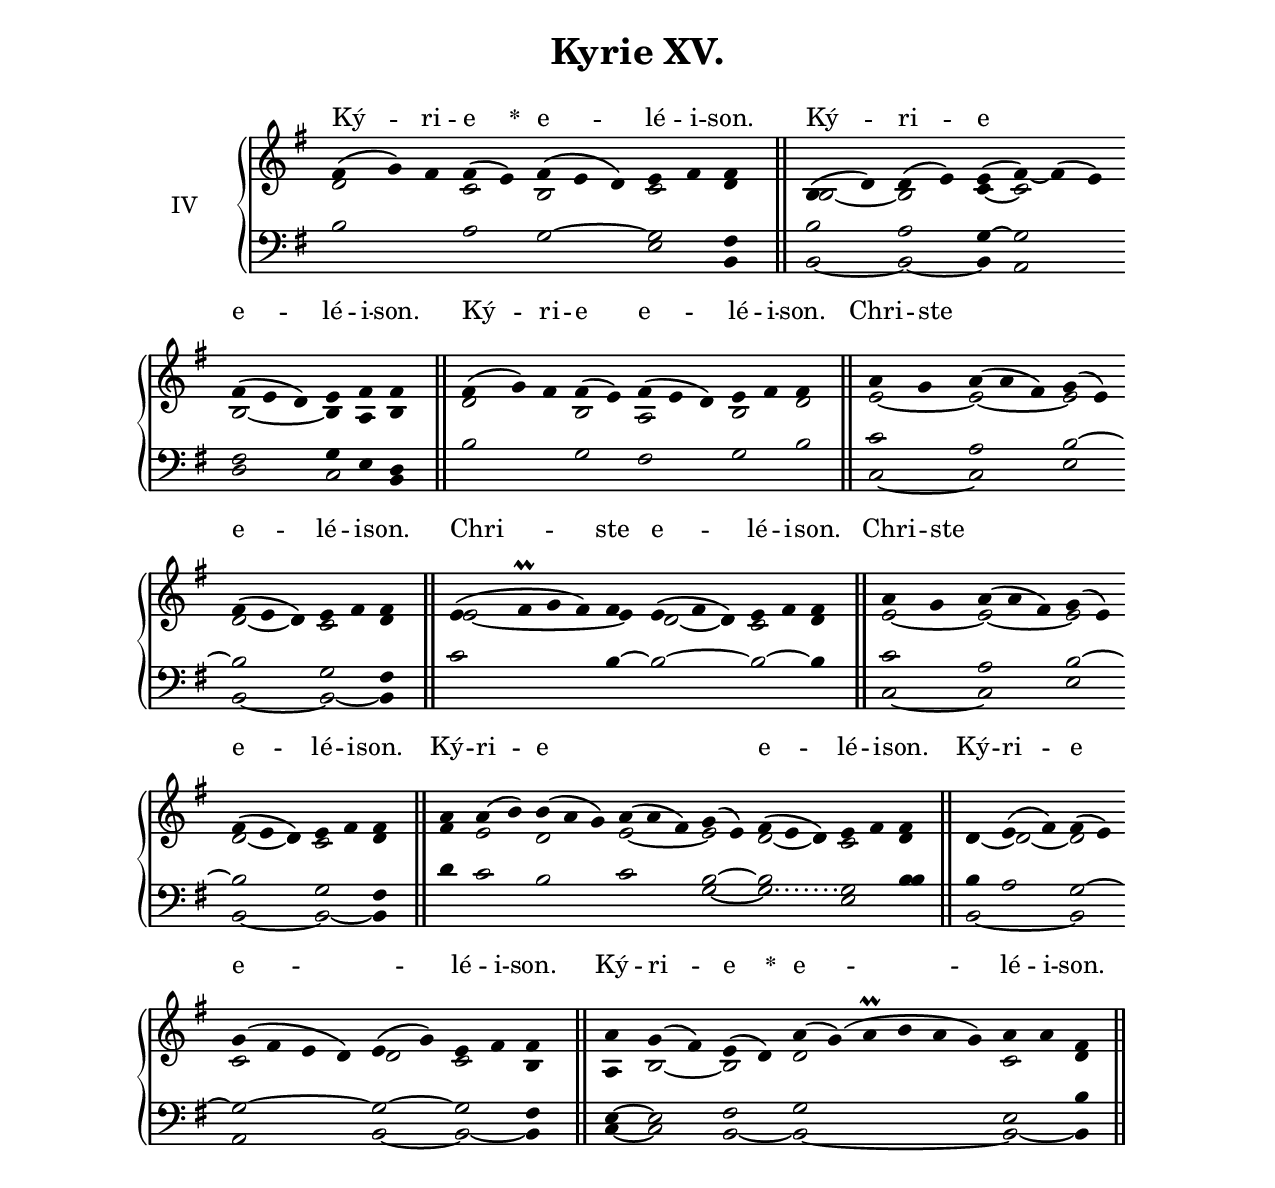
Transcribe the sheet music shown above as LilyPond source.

\version "2.18"
\include "gregorian.ly"
\include "noh2.ily"

%Page reference: page v.84
%(volume.page)

global = {
 \key fis \locrian
 \cadenzaOn 
 \override Glissando #'thickness = #2.0
}

\header {
  title = \markup \center-column {"Kyrie XV." \vspace #1 }
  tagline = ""
  composer = ""
}

\paper {
 #(include-special-characters)
  oddHeaderMarkup = \markup \fill-line {
    \line {}
    \center-column {
      \on-the-fly #first-page     " "
      \on-the-fly #not-first-page ""
    }
    \line { \on-the-fly #print-page-number-check-first \fromproperty #'page:page-number-string }
  }
  evenHeaderMarkup = \markup \fill-line {
    \line { \on-the-fly #print-page-number-check-first \fromproperty #'page:page-number-string }
    \center-column { "" }
    \line {}
  }
}

chantText = \lyricmode {
Ký -- ri -- e 
\set stanza = " * " e -- lé -- i -- son. 
Ký -- ri -- e e -- lé -- i -- son. 
Ký -- ri -- e e -- lé -- i -- son. 
Chri -- ste _ _ e -- lé -- i -- son. 
Chri -- ste e -- lé -- i -- son. 
Chri -- ste _ _ e -- lé -- i -- son. 
Ký -- ri -- e _ _ e -- lé -- i -- son. 
Ký -- ri -- e e -- _ lé -- i -- son. 
Ký -- ri -- e 
\set stanza = " * " e -- lé -- i -- son. }

chantMusic = {
\tieDown   fis'4 ( g'4) fis'4 fis'4 ( e'4)  fis'4 ( e'4 d'4) e'4 fis'4 fis'4 \finalis
 b4 ( d'4) d'4 ( e'4) e'4 ( fis'4) ~ fis'4 ( e'4) \forceBreak
 fis'4 ( e'4 d'4) e'4 fis'4 fis'4 \finalis
 fis'4 ( g'4) fis'4 fis'4 ( e'4) fis'4 ( e'4 d'4) e'4 fis'4 fis'4 \finalis
 a'4 g'4 a'4 ( a'4 fis'4) g'4 ( e'4) \forceBreak
 fis'4 ( e'4 d'4) e'4 fis'4 fis'4 \finalis
 e'4 ( fis'\prall g'4 fis'4) fis'4 e'4 ( fis'4 d'4) e'4 fis'4 fis'4 \finalis
 a'4 g'4 a'4 ( a'4 fis'4) g'4 ( e'4) \forceBreak
 fis'4 ( e'4 d'4) e'4 fis'4 fis'4 \finalis
 a'4 a'4 ( b'4) b'4 ( a'4 g'4) a'4 ( a'4 fis'4) g'4 ( e'4) fis'4 ( e'4 d'4) e'4 fis'4 fis'4 \finalis
 d'4 e'4 ( fis'4) fis'4 ( e'4) \forceBreak
 g'4 ( fis'4 e'4 d'4) e'4 ( g'4) e'4 fis'4 fis'4 \finalis
 a'4 g'4 ( fis'4) e'4 ( d'4)  a'4 ( g'4)( a'\prall b'4 a'4 g'4) a'4 a'4 fis'4 \finalis

}

altoMusic = {
d'2*3/2 c'2 b2*3/2 c'2 d'4 \finalis
b2 ~ b2 c'4 ~ c'2*3/2 b2*3/2 ~ b4 a4 b4 \finalis
d'2*3/2 b2 a2*3/2 b2 d'2*1/2 \finalis
e'2 ~ e'2*3/2 ~ e'2 d'2 ~ d'4 c'2 d'4 \finalis
e'2*4/2 ~ e'4 d'2 ~ d'4 c'2 d'4 \finalis
e'2 ~ e'2*3/2 ~ e'2 d'2 ~ d'4 c'2 d'4 \finalis
fis'4 e'2 d'2*3/2 e'2*3/2 ~ e'2 d'2 ~ d'4 c'2 d'4 \finalis
d'4 ~ d'2 ~ d'2 c'2*4/2 d'2 c'2 b4 \finalis
a4 b2 ~ b2 d'2*6/2 c'2 d'4 \finalis
}

tenorMusic = {
b2*3/2 a2 g2*3/2 ~ g2 fis4 \finalis
b2 a2 g4 ~ g2*3/2 fis2*3/2 g4 e4 d4 \finalis
b2*3/2 g2 fis2*3/2 g2 b2*1/2 \finalis
c'2 a2*3/2 b2 ~ b2*3/2 g2 fis4 \finalis
c'2*4/2 b4 ~ b2*3/2 ~ b2 ~ b4 \finalis
c'2 a2*3/2 b2 ~ b2*3/2 g2 fis4 \finalis
d'4 c'2 b2*3/2 c'2*3/2 b2 ~ b2*3/2 g2 b4 \finalis
b4 a2 g2 ~ g2*4/2 ~ g2 ~ g2 fis4 \finalis
e4 ~ e2 fis2 g2*6/2 e2 b4 \finalis
}

bassMusic = {
r2*8/2 e2 b,4 \finalis
b,2 ~ b,2 ~ b,4 a,2*3/2 d2*3/2 c2 b,4 \finalis
r2*11/2 \finalis
c2 ~ c2*3/2 e2 b,2*3/2 ~ b,2 ~ b,4 \finalis
r2*11/2 \finalis
c2 ~ c2*3/2 e2 b,2*3/2 ~ b,2 ~ b,4 \finalis
r2*9/2 g2 ~ g2*3/2 e2 \shiftRight b4 \finalis
b,2*3/2 ~ b,2 a,2*4/2 b,2 ~ b,2 ~ b,4 \finalis
c4 ~ c2 b,2 ~ b,2*6/2 ~ b,2 ~ b,4 \finalis
}

voiceLines = {
\voiceLineStyle


s2*84/2
\allowVoiceLineBreak
\voiceLine "down" "down" g2*3/2 g2*1/2


}

\score{
  <<
    \new GrandStaff <<
      \set GrandStaff.autoBeaming = ##f
      \set GrandStaff.instrumentName = \markup \center-column {
        "IV"
      }
      \new Staff = up <<
        \new Voice = "chant" {
          \voiceOne \global \chantMusic
        }
        \new Voice {
          \voiceTwo \global \altoMusic
        }
      >>

      \new Staff = down <<
        \clef bass
        \new Voice {
          \voiceOne \global \tenorMusic
        }
        \new Voice {
          \voiceTwo \global \bassMusic
        }
	\new Voice {
        \voiceThree \global \voiceLines
        }
      >>
    >>
    \new Lyrics \lyricsto chant {
      \chantText
    }
  >>
  \layout{
  }
  \midi{
    \tempo 4 = 125
  }
}
